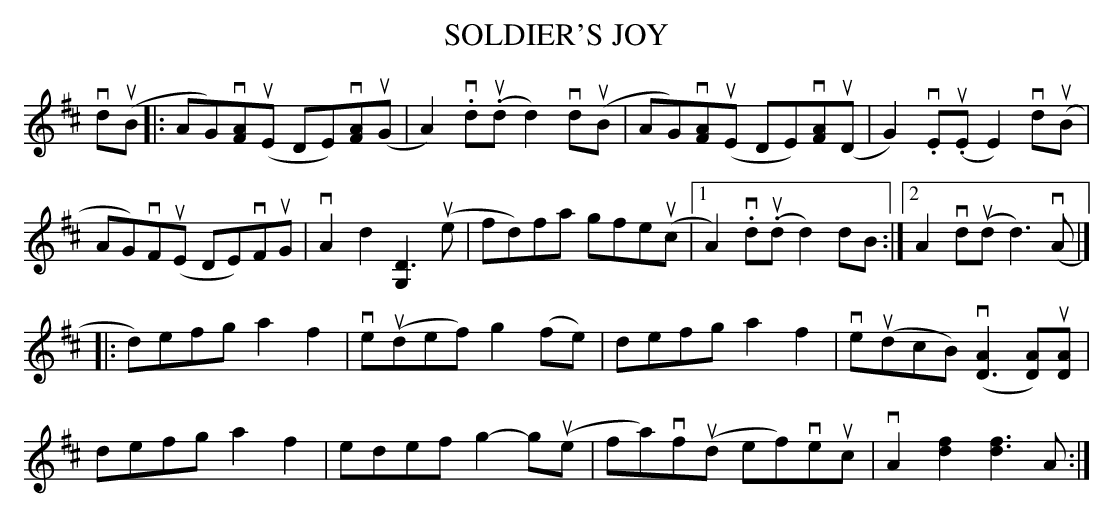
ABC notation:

X:1
T: SOLDIER'S JOY
M: none
L: 1/8
K: DMaj
vd(uB |:\
AG)v[AF](uE DE)v[AF](uG | A2)v.d(u.d d2)vd(uB | AG)v[AF](uE DE)v[AF](uD | G2)v.E(u.E E2)vd(uB |
AG)vF(uE DE)vFuG | vA2d2 [D3G,2] (ue | fd)fa gfe(uc |[1 A2) v.d(u.d d2) dB :|[2 A2vd(ud d3)(vA |]
|: d)efg a2f2 | ve(udef) g2(fe) | defg a2f2 | ve(udcB) (v[A2D3][AD])u[AD] |
defg a2f2 | edef g2-g(ue | fa)vf(ud ef)veuc | vA2[f2d2] [f3d3]A :|
